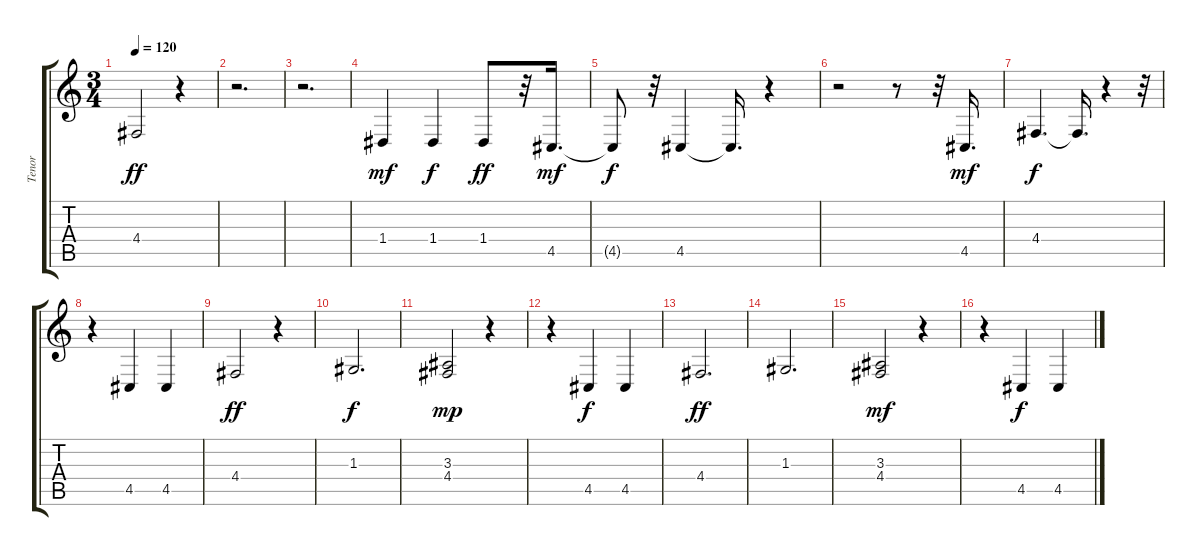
\track ("Tenor" "Tenor") {instrument choiraahs}
\staff {score tabs}
\tuning (E4 B3 G3 D3 A2 E2) {hide}
\ts (3 4)
\tempo 120
\clef g2
\ks c
4.4.2{dy ff} r.4 |
r.2{d} |
r.2{d} |
1.4.4{dy mf} 1.4.4{dy f} 1.4.8{dy ff} r.32 4.5.16{d dy mf} |
4.5{t}.8{dy f} r.32 4.5.4 4.5{t}.16{d} r.4 |
r.2 r.8 r.32 4.5.16{d dy mf} |
4.4.4{d dy f} 4.4{t}.16{d} r.4 r.32 |
r.4 4.5.4 4.5.4 |
4.4.2{dy ff} r.4 |
1.3.2{d dy f} |
(3.3 4.4).2{dy mp} r.4 |
r.4 4.5.4{dy f} 4.5.4 |
4.4.2{d dy ff} |
1.3.2{d} |
(3.3 4.4).2{dy mf} r.4 |
r.4 4.5.4{dy f} 4.5.4
